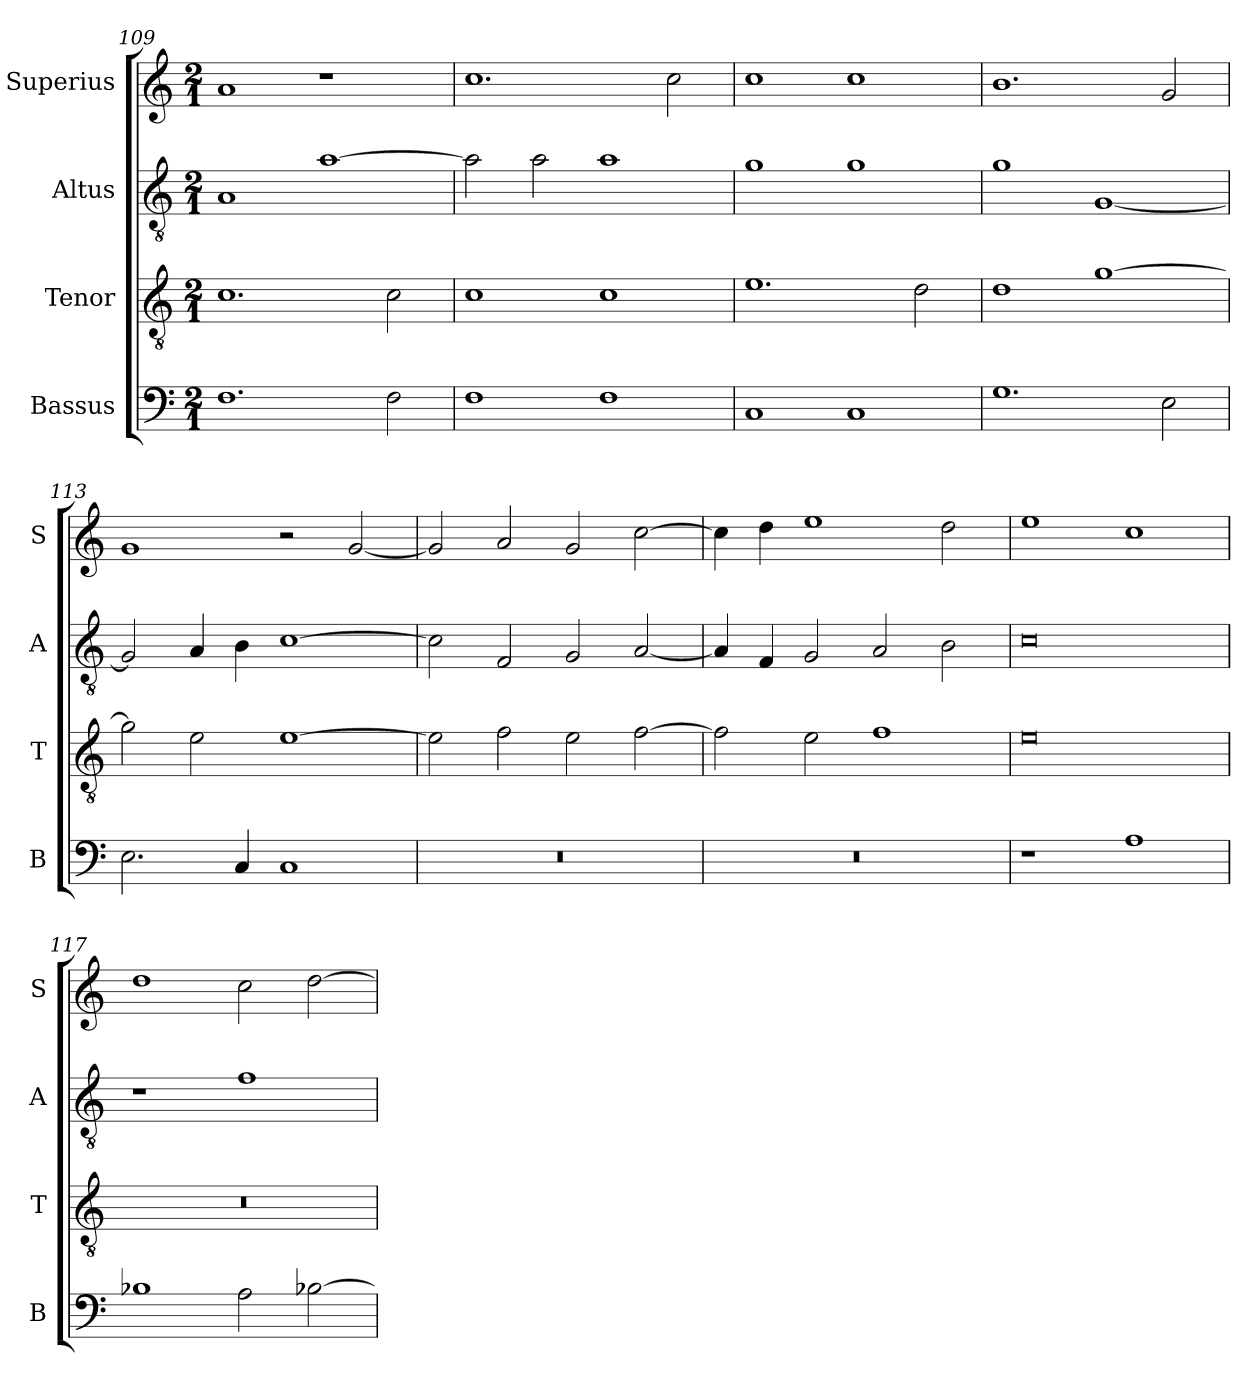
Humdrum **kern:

**kern	**kern	**kern	**kern
*part4	*part3	*part2	*part1
*staff4	*staff3	*staff2	*staff1
*I"Bassus	*I"Tenor	*I"Altus	*I"Superius
*I'B	*I'T	*I'A	*I'S
*clefF4	*clefGv2	*clefGv2	*clefG2
*k[]	*k[]	*k[]	*k[]
*M2/1	*M2/1	*M2/1	*M2/1
=109	=109	=109	=109
1.F	1.c	1A	1a
.	.	[1a	1r
2F\	2c\	.	.
=110	=110	=110	=110
1F	1c	2a\]	1.cc
.	.	2a\	.
1F	1c	1a	.
.	.	.	2cc\
=111	=111	=111	=111
1C	1.e	1g	1cc
1C	.	1g	1cc
.	2d\	.	.
=112	=112	=112	=112
1.G	1d	1g	1.b
.	[1g	[1G	.
2E\	.	.	2g/
=113	=113	=113	=113
2.E\	2g\]	2G/]	1g
.	2e\	4A/	.
4C/	.	4B\	.
1C	[1e	[1c	2r
.	.	.	[2g/
=114	=114	=114	=114
0r	2e\]	2c\]	2g/]
.	2f\	2F/	2a/
.	2e\	2G/	2g/
.	[2f\	[2A/	[2cc\
=115	=115	=115	=115
0r	2f\]	4A/]	4cc\]
.	.	4F/	4dd\
.	2e\	2G/	1ee
.	1f	2A/	.
.	.	2B\	2dd\
=116	=116	=116	=116
1r	0e	0c	1ee
1A	.	.	1cc
=117	=117	=117	=117
1B-X	0r	1r	1dd
2A\	.	1f	2cc\
[2B-X\	.	.	[2dd\
=	=	=	=
*-	*-	*-	*-
